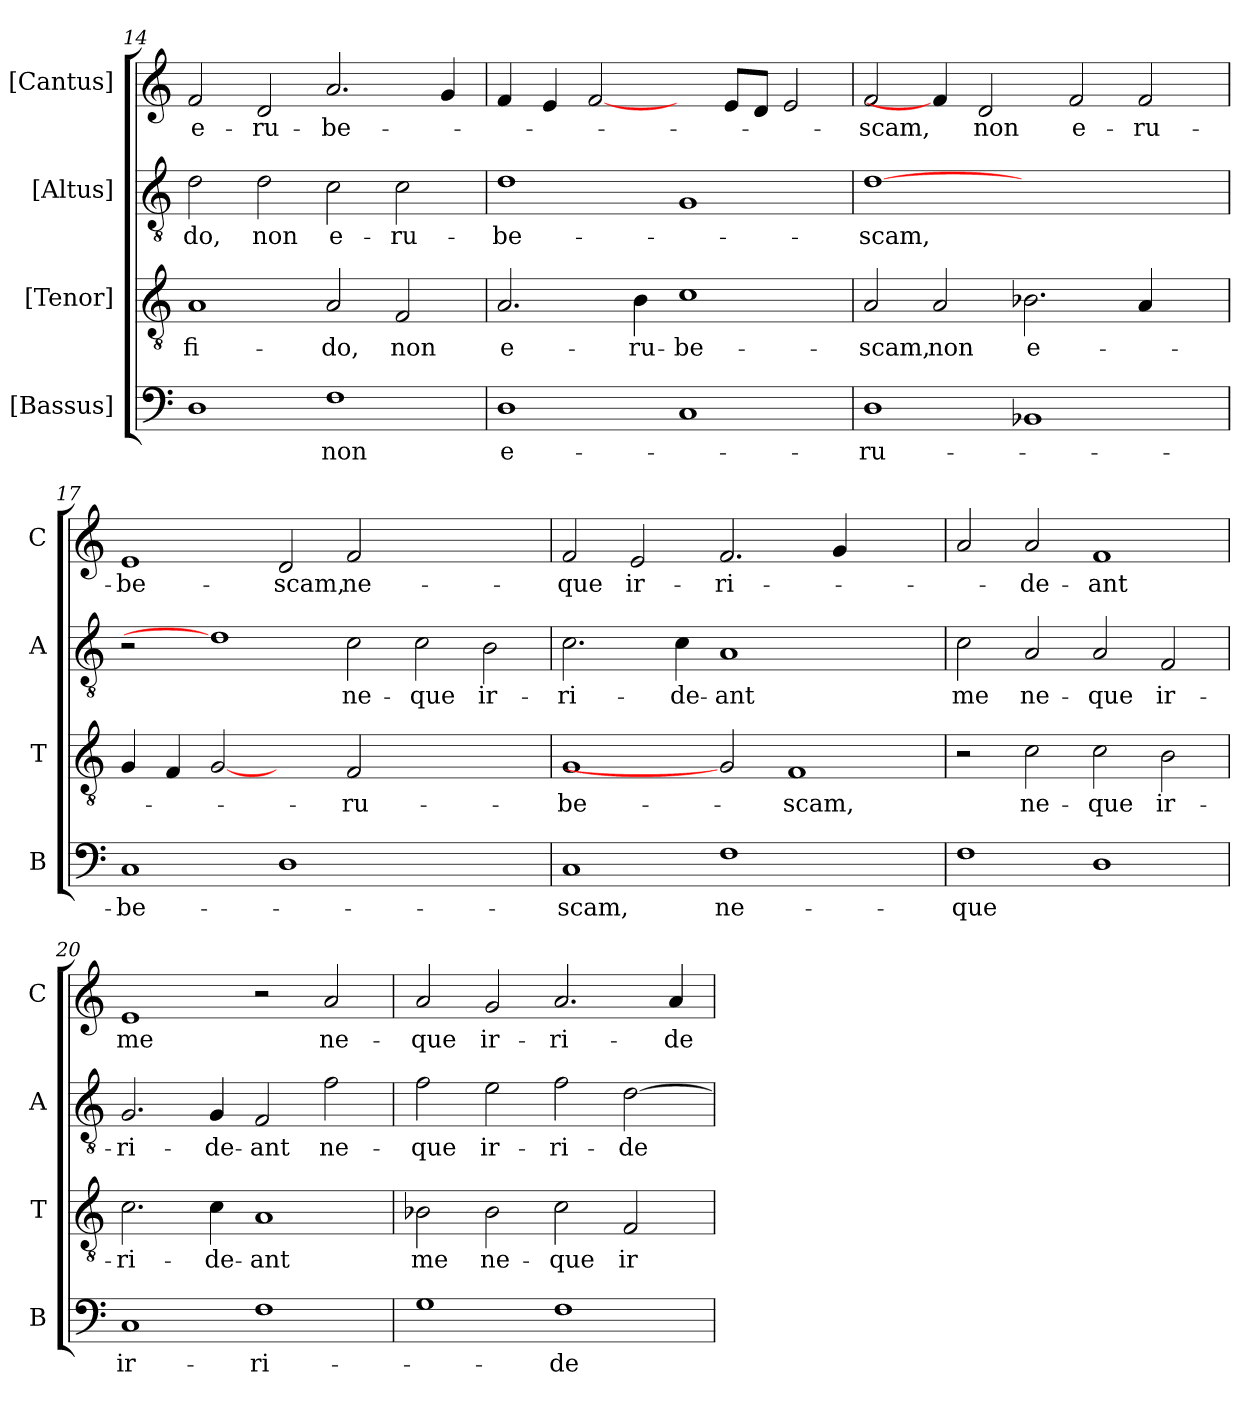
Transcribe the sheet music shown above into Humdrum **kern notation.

**kern	**text	**kern	**text	**kern	**text	**kern	**text
*part4	*part4	*part3	*part3	*part2	*part2	*part1	*part1
*staff4	*staff4	*staff3	*staff3	*staff2	*staff2	*staff1	*staff1
*I"[Bassus]	*	*I"[Tenor]	*	*I"[Altus]	*	*I"[Cantus]	*
*I'B	*	*I'T	*	*I'A	*	*I'C	*
*clefF4	*	*clefGv2	*	*clefGv2	*	*clefG2	*
*k[]	*	*k[]	*	*k[]	*	*k[]	*
*C:	*	*C:	*	*C:	*	*C:	*
=14	=14	=14	=14	=14	=14	=14	=14
!	!	!	!LO:LY:b	!	!LO:LY:b	!	!LO:LY:b
1D	.	1A	-fi-	2d\	-do,	2f/	e-
!	!	!	!	!	!LO:LY:b	!	!LO:LY:b
.	.	.	.	2d\	non	2d/	-ru-
!	!LO:LY:b	!	!LO:LY:b	!	!LO:LY:b	!	!LO:LY:b
1F	non	2A/	-do,	2c\	e-	2.a/	-be-
!	!	!	!LO:LY:b	!	!LO:LY:b	!	!
.	.	2F/	non	2c\	-ru-	.	.
.	.	.	.	.	.	4g/	.
=15	=15	=15	=15	=15	=15	=15	=15
!	!LO:LY:b	!	!LO:LY:b	!	!LO:LY:b	!	!
1D	e-	2.A/	e-	1d	-be-	4f/	.
.	.	.	.	.	.	4e/	.
.	.	.	.	.	.	[2f/	.
!	!	!	!LO:LY:b	!	!	!	!
.	.	4B\	-ru-	.	.	.	.
!	!	!	!LO:LY:b	!	!	!	!
1C	.	1c	-be-	1G	.	4ryy	.
.	.	.	.	.	.	8e/L	.
.	.	.	.	.	.	8d/J	.
.	.	.	.	.	.	2e/	.
!!LO:LB:g=z
=16	=16	=16	=16	=16	=16	=16	=16
!	!LO:LY:b	!	!LO:LY:b	!	!LO:LY:b	!	!LO:LY:b
1D	-ru-	2A/	-scam,	[1d	-scam,	2f/	-scam,
!	!	!	!LO:LY:b	!	!	!	!
.	.	2A/	non	.	.	4f/]	.
!	!	!	!	!	!	!	!LO:LY:b
.	.	.	.	.	.	2d/	non
!	!	!	!LO:LY:b	!	!	!	!
1BB-X	.	2.B-X\	e-	1ryy	.	.	.
!	!	!	!	!	!	!	!LO:LY:b
.	.	.	.	.	.	2f/	e-
!	!	!	!	!	!	!	!LO:LY:b
.	.	4A/	.	.	.	2f/	-ru-
4ryy	.	4ryy	.	4ryy	.	.	.
=17	=17	=17	=17	=17	=17	=17	=17
!	!LO:LY:b	!	!	!	!	!	!LO:LY:b
1C	-be-	4G/	.	2r	.	1e	-be-
.	.	4F/	.	.	.	.	.
.	.	[2G	.	1d]	.	.	.
!	!	!	!	!	!	!	!LO:LY:b
1D	.	2ryy	.	.	.	2d/	-scam,
!	!	!	!LO:LY:b	!	!LO:LY:b	!	!LO:LY:b
.	.	2F/	-ru-	2c\	ne-	2f/	ne-
!	!	!	!	!	!LO:LY:b	!	!
1ryy	.	1ryy	.	2c\	-que	1ryy	.
!	!	!	!	!	!LO:LY:b	!	!
.	.	.	.	2B\	ir-	.	.
=18	=18	=18	=18	=18	=18	=18	=18
!	!LO:LY:b	!	!LO:LY:b	!	!LO:LY:b	!	!LO:LY:b
1C	-scam,	1G	-be-	2.c\	-ri-	2f/	-que
!	!	!	!	!	!	!	!LO:LY:b
.	.	.	.	.	.	2e/	ir-
!	!	!	!	!	!LO:LY:b	!	!
.	.	.	.	4c\	-de-	.	.
!	!LO:LY:b	!	!	!	!LO:LY:b	!	!LO:LY:b
1F	ne-	2G]	.	1A	-ant	2.f/	-ri-
!	!	!	!LO:LY:b	!	!	!	!
.	.	1F	-scam,	.	.	.	.
.	.	.	.	.	.	4g/	.
2ryy	.	.	.	2ryy	.	2ryy	.
=19	=19	=19	=19	=19	=19	=19	=19
!	!LO:LY:b	!	!	!	!LO:LY:b	!	!
1F	-que	2r	.	2c\	me	2a/	.
!	!	!	!LO:LY:b	!	!LO:LY:b	!	!LO:LY:b
.	.	2c\	ne-	2A/	ne-	2a/	-de-
!	!	!	!LO:LY:b	!	!LO:LY:b	!	!LO:LY:b
1D	.	2c\	-que	2A/	-que	1f	-ant
!	!	!	!LO:LY:b	!	!LO:LY:b	!	!
.	.	2B\	ir-	2F/	ir-	.	.
=20	=20	=20	=20	=20	=20	=20	=20
!	!LO:LY:b	!	!LO:LY:b	!	!LO:LY:b	!	!LO:LY:b
1C	ir-	2.c\	-ri-	2.G/	-ri-	1e	me
!	!	!	!LO:LY:b	!	!LO:LY:b	!	!
.	.	4c\	-de-	4G/	-de-	.	.
!	!LO:LY:b	!	!LO:LY:b	!	!LO:LY:b	!	!
1F	-ri-	1A	-ant	2F/	-ant	2r	.
!	!	!	!	!	!LO:LY:b	!	!LO:LY:b
.	.	.	.	2f\	ne-	2a/	ne-
!!LO:PB:g=z
=21	=21	=21	=21	=21	=21	=21	=21
!	!	!	!LO:LY:b	!	!LO:LY:b	!	!LO:LY:b
1G	.	2B-X\	me	2f\	-que	2a/	-que
!	!	!	!LO:LY:b	!	!LO:LY:b	!	!LO:LY:b
.	.	2B-\	ne-	2e\	ir-	2g/	ir-
!	!LO:LY:b	!	!LO:LY:b	!	!LO:LY:b	!	!LO:LY:b
1F	-de-	2c\	-que	2f\	-ri-	2.a/	-ri-
!	!	!	!LO:LY:b	!	!LO:LY:b	!	!
.	.	2F/	ir-	[2d\	-de-	.	.
!	!	!	!	!	!	!	!LO:LY:b
.	.	.	.	.	.	4a/	-de-
=	=	=	=	=	=	=	=
*-	*-	*-	*-	*-	*-	*-	*-
